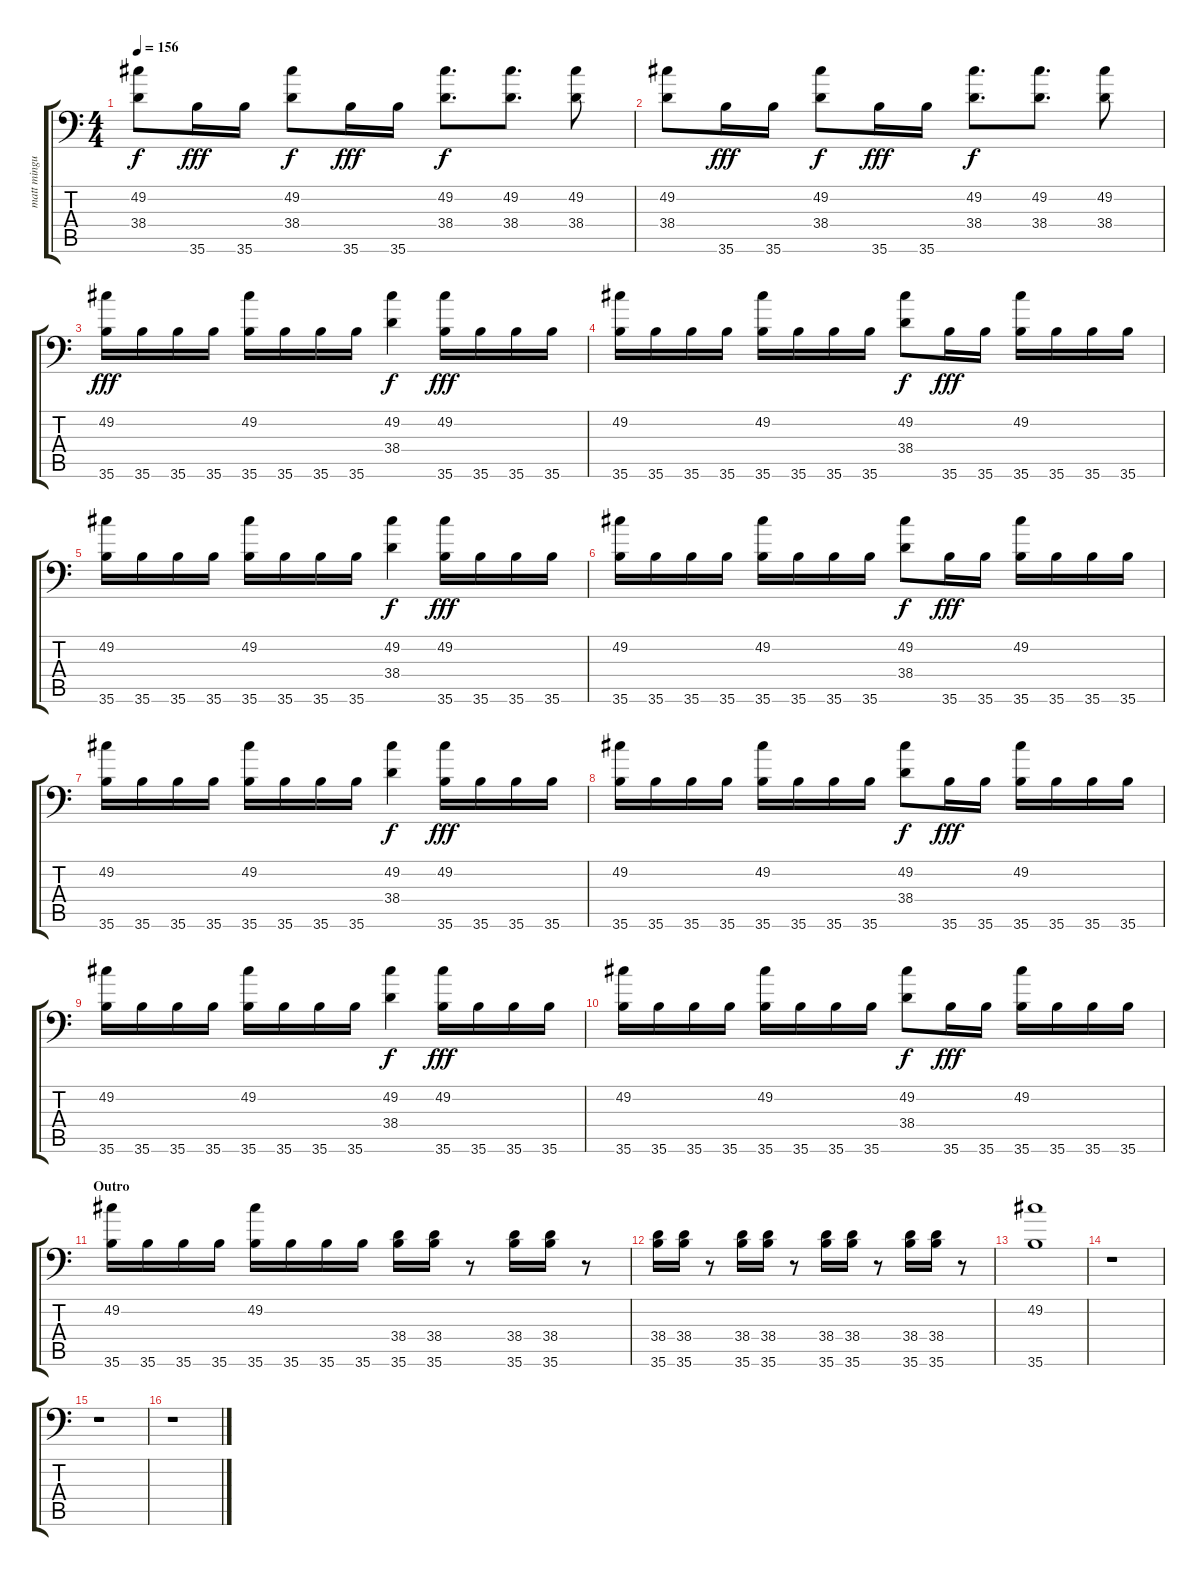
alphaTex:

\track ("matt mingus" "matt mingu") {instrument acousticgrandpiano}
\staff {score tabs}
\tuning (C-1 C-1 C-1 C-1 C-1 C-1) {hide}
\ts (4 4)
\tempo 156
\clef f4
\ks c
(49.2 38.4).8{dy f} 35.6.16{dy fff} 35.6.16 (49.2 38.4).8{dy f} 35.6.16{dy fff} 35.6.16 (49.2 38.4).8{d dy f} (49.2 38.4).8{d} (49.2 38.4).8 |
(49.2 38.4).8 35.6.16{dy fff} 35.6.16 (49.2 38.4).8{dy f} 35.6.16{dy fff} 35.6.16 (49.2 38.4).8{d dy f} (49.2 38.4).8{d} (49.2 38.4).8 |
(49.2 35.6).16{dy fff} 35.6.16 35.6.16 35.6.16 (49.2 35.6).16 35.6.16 35.6.16 35.6.16 (49.2 38.4).4{dy f} (49.2 35.6).16{dy fff} 35.6.16 35.6.16 35.6.16 |
(49.2 35.6).16 35.6.16 35.6.16 35.6.16 (49.2 35.6).16 35.6.16 35.6.16 35.6.16 (49.2 38.4).8{dy f} 35.6.16{dy fff} 35.6.16 (49.2 35.6).16 35.6.16 35.6.16 35.6.16 |
(49.2 35.6).16 35.6.16 35.6.16 35.6.16 (49.2 35.6).16 35.6.16 35.6.16 35.6.16 (49.2 38.4).4{dy f} (49.2 35.6).16{dy fff} 35.6.16 35.6.16 35.6.16 |
(49.2 35.6).16 35.6.16 35.6.16 35.6.16 (49.2 35.6).16 35.6.16 35.6.16 35.6.16 (49.2 38.4).8{dy f} 35.6.16{dy fff} 35.6.16 (49.2 35.6).16 35.6.16 35.6.16 35.6.16 |
(49.2 35.6).16 35.6.16 35.6.16 35.6.16 (49.2 35.6).16 35.6.16 35.6.16 35.6.16 (49.2 38.4).4{dy f} (49.2 35.6).16{dy fff} 35.6.16 35.6.16 35.6.16 |
(49.2 35.6).16 35.6.16 35.6.16 35.6.16 (49.2 35.6).16 35.6.16 35.6.16 35.6.16 (49.2 38.4).8{dy f} 35.6.16{dy fff} 35.6.16 (49.2 35.6).16 35.6.16 35.6.16 35.6.16 |
(49.2 35.6).16 35.6.16 35.6.16 35.6.16 (49.2 35.6).16 35.6.16 35.6.16 35.6.16 (49.2 38.4).4{dy f} (49.2 35.6).16{dy fff} 35.6.16 35.6.16 35.6.16 |
(49.2 35.6).16 35.6.16 35.6.16 35.6.16 (49.2 35.6).16 35.6.16 35.6.16 35.6.16 (49.2 38.4).8{dy f} 35.6.16{dy fff} 35.6.16 (49.2 35.6).16 35.6.16 35.6.16 35.6.16 |
\section ("" "Outro")
(49.2 35.6).16 35.6.16 35.6.16 35.6.16 (49.2 35.6).16 35.6.16 35.6.16 35.6.16 (38.4 35.6).16 (38.4 35.6).16 r.8 (38.4 35.6).16 (38.4 35.6).16 r.8 |
(38.4 35.6).16 (38.4 35.6).16 r.8 (38.4 35.6).16 (38.4 35.6).16 r.8 (38.4 35.6).16 (38.4 35.6).16 r.8 (38.4 35.6).16 (38.4 35.6).16 r.8 |
(49.2 35.6).1 |
r.1 |
r.1 |
r.1
